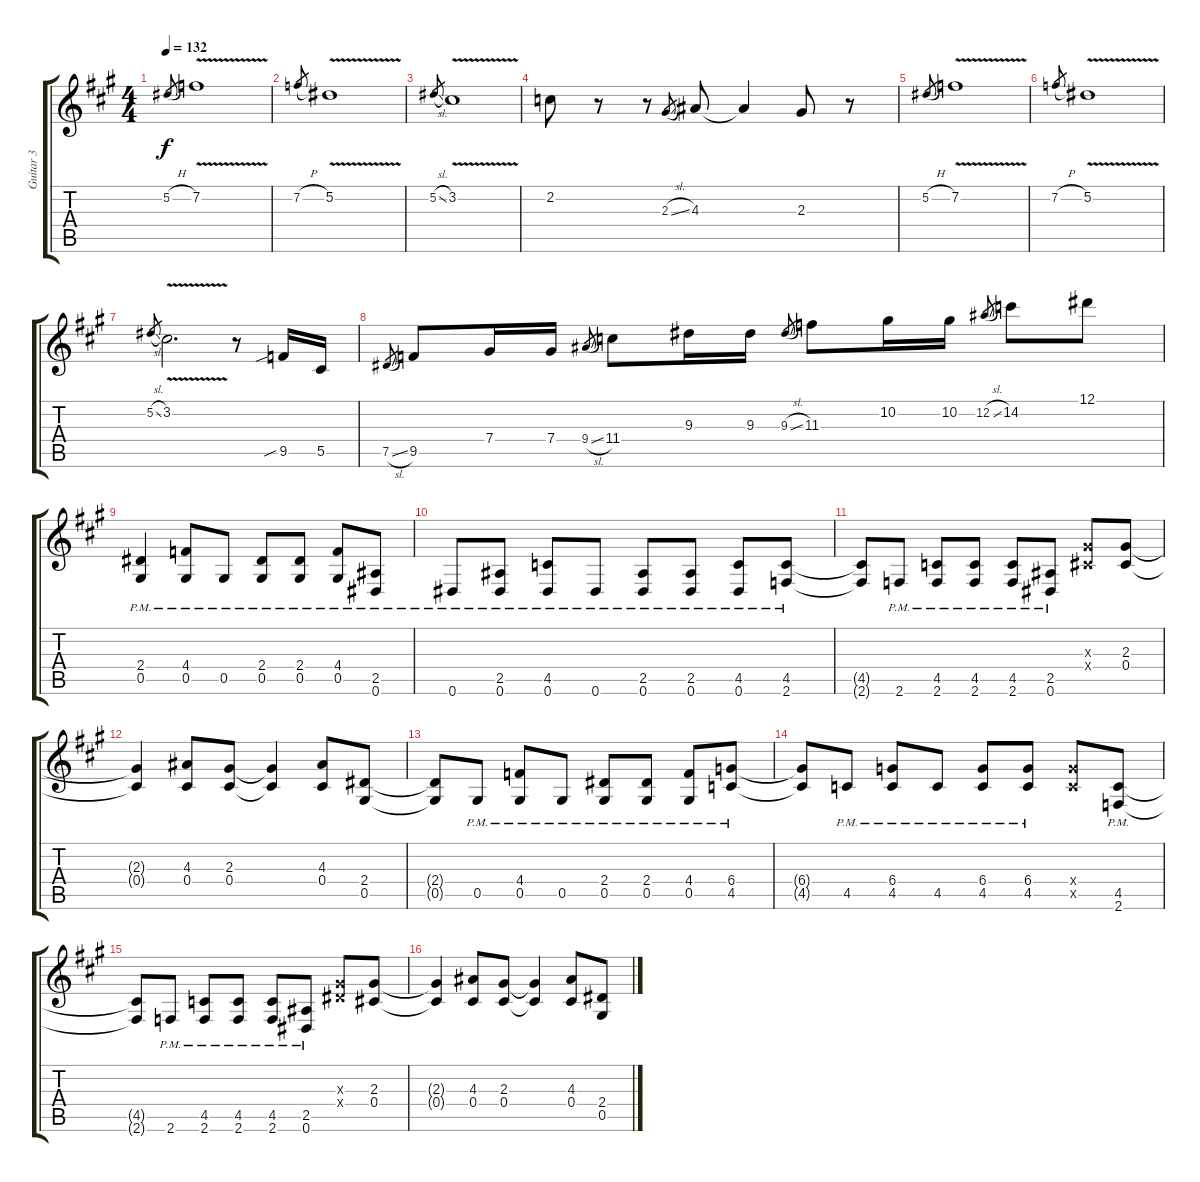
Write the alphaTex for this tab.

\track ("Guitar 3" "Guitar 3") {instrument distortionguitar}
\staff {score tabs}
\tuning (Eb4 Bb3 Gb3 Db3 Ab2 Eb2) {hide}
\ts (4 4)
\tempo 132
\clef g2
\ks a
5.2{h}.8{gr dy f} 7.2{v}.1 |
7.2{h}.8{gr} 5.2{v}.1 |
5.2{sl}.8{gr} 3.2{v}.1 |
2.2.8 r.8 r.8 2.3{sl}.8{gr} 4.3.8 4.3{t}.4 2.3.8 r.8 |
5.2{h}.8{gr} 7.2{v}.1 |
7.2{h}.8{gr} 5.2{v}.1 |
5.2{sl}.8{gr} 3.2{v}.2{d} r.8 9.5{sib}.16 5.5.16 |
7.5{sl}.8{gr} 9.5.8 7.4.16 7.4.16 9.4{sl}.8{gr} 11.4.8 9.3.16 9.3.16 9.3{sl}.8{gr} 11.3.8 10.2.16 10.2.16 12.2{sl}.8{gr} 14.2.8 12.1.8 |
(2.4{pm} 0.5{pm}).4 (4.4{pm} 0.5{pm}).8 0.5{pm}.8 (2.4{pm} 0.5{pm}).8 (2.4{pm} 0.5{pm}).8 (4.4{pm} 0.5{pm}).8 (2.5{pm} 0.6{pm}).8 |
0.6{pm}.8 (2.5{pm} 0.6{pm}).8 (4.5{pm} 0.6{pm}).8 0.6{pm}.8 (2.5{pm} 0.6{pm}).8 (2.5{pm} 0.6{pm}).8 (4.5{pm} 0.6{pm}).8 (4.5{pm} 2.6{pm}).8 |
(4.5{t} 2.6{t}).8 2.6{pm}.8 (4.5{pm} 2.6{pm}).8 (4.5{pm} 2.6{pm}).8 (4.5{pm} 2.6{pm}).8 (2.5{pm} 0.6{pm}).8 (2.3{x} 0.4{x}).8 (2.3 0.4).8 |
(2.3{t} 0.4{t}).4 (4.3 0.4).8 (2.3 0.4).8 (2.3{t} 0.4{t}).4 (4.3 0.4).8 (2.4 0.5).8 |
(2.4{t} 0.5{t}).8 0.5{pm}.8 (4.4{pm} 0.5{pm}).8 0.5{pm}.8 (2.4{pm} 0.5{pm}).8 (2.4{pm} 0.5{pm}).8 (4.4{pm} 0.5{pm}).8 (6.4{pm} 4.5{pm}).8 |
(6.4{t} 4.5{t}).8 4.5{pm}.8 (6.4{pm} 4.5{pm}).8 4.5{pm}.8 (6.4{pm} 4.5{pm}).8 (6.4{pm} 4.5{pm}).8 (6.4{x} 4.5{x}).8 (4.5{pm} 2.6{pm}).8 |
(4.5{t} 2.6{t}).8 2.6{pm}.8 (4.5{pm} 2.6{pm}).8 (4.5{pm} 2.6{pm}).8 (4.5{pm} 2.6{pm}).8 (2.5{pm} 0.6{pm}).8 (2.3{x} 2.4{x}).8 (2.3 0.4).8 |
(2.3{t} 0.4{t}).4 (4.3 0.4).8 (2.3 0.4).8 (2.3{t} 0.4{t}).4 (4.3 0.4).8 (2.4 0.5).8
